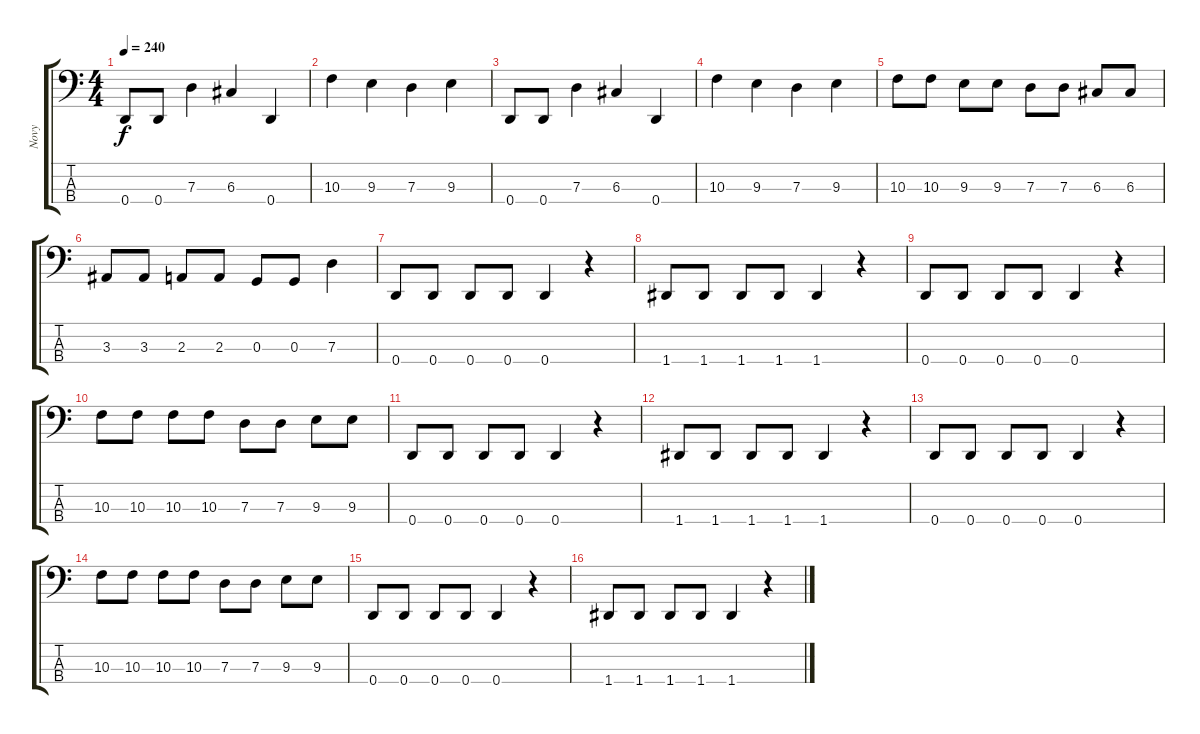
\track ("Novy" "Novy") {instrument electricbassfinger}
\staff {score tabs}
\tuning (F2 C2 G1 D1) {hide}
\ts (4 4)
\tempo 240
\clef f4
\ks c
0.4.8{dy f} 0.4.8 7.3.4 6.3.4 0.4.4 |
10.3.4 9.3.4 7.3.4 9.3.4 |
0.4.8 0.4.8 7.3.4 6.3.4 0.4.4 |
10.3.4 9.3.4 7.3.4 9.3.4 |
10.3.8 10.3.8 9.3.8 9.3.8 7.3.8 7.3.8 6.3.8 6.3.8 |
3.3.8 3.3.8 2.3.8 2.3.8 0.3.8 0.3.8 7.3.4 |
0.4.8 0.4.8 0.4.8 0.4.8 0.4.4 r.4 |
1.4.8 1.4.8 1.4.8 1.4.8 1.4.4 r.4 |
0.4.8 0.4.8 0.4.8 0.4.8 0.4.4 r.4 |
10.3.8 10.3.8 10.3.8 10.3.8 7.3.8 7.3.8 9.3.8 9.3.8 |
0.4.8 0.4.8 0.4.8 0.4.8 0.4.4 r.4 |
1.4.8 1.4.8 1.4.8 1.4.8 1.4.4 r.4 |
0.4.8 0.4.8 0.4.8 0.4.8 0.4.4 r.4 |
10.3.8 10.3.8 10.3.8 10.3.8 7.3.8 7.3.8 9.3.8 9.3.8 |
0.4.8 0.4.8 0.4.8 0.4.8 0.4.4 r.4 |
1.4.8 1.4.8 1.4.8 1.4.8 1.4.4 r.4
